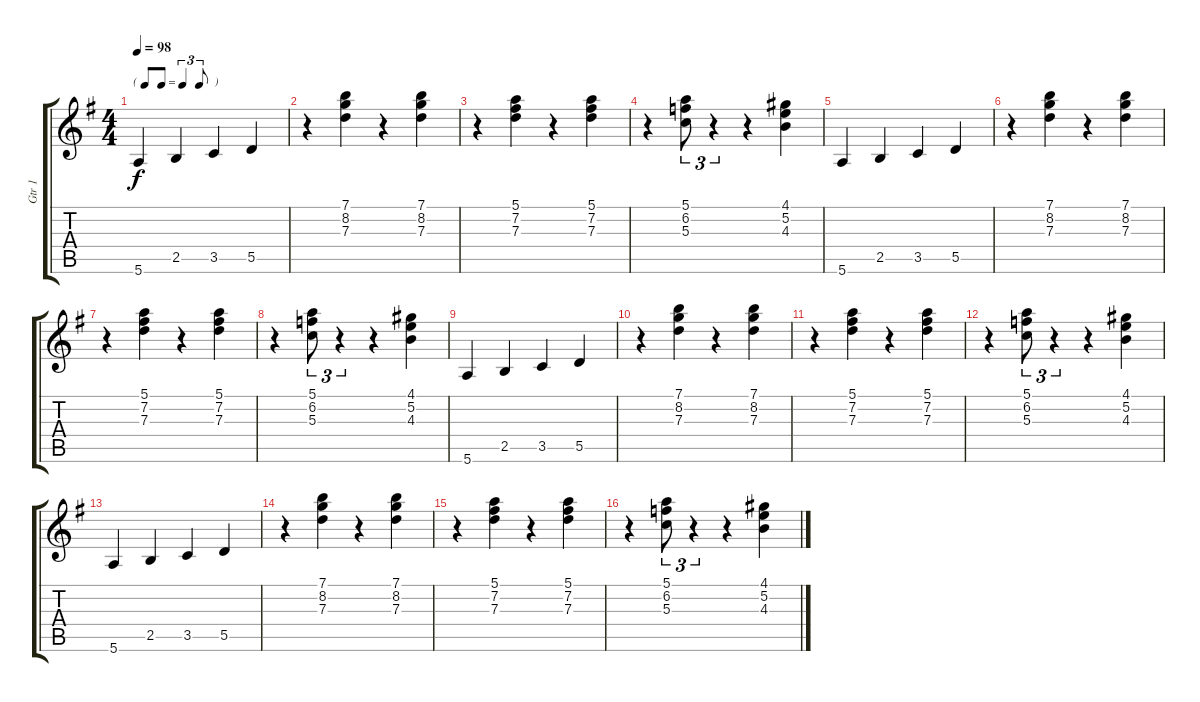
\track ("Gtr 1" "Gtr 1") {instrument electricguitarjazz}
\staff {score tabs}
\tuning (E4 B3 G3 D3 A2 E2) {hide}
\ts (4 4)
\tf triplet8th
\tempo 98
\clef g2
\ks g
5.6.4{dy f} 2.5.4 3.5.4 5.5.4 |
r.4 (7.1 8.2 7.3).4 r.4 (7.1 8.2 7.3).4 |
r.4 (5.1 7.2 7.3).4 r.4 (5.1 7.2 7.3).4 |
r.4 (5.1 6.2 5.3).8{tu (3 2)} r.4{tu (3 2)} r.4 (4.1 5.2 4.3).4 |
5.6.4 2.5.4 3.5.4 5.5.4 |
r.4 (7.1 8.2 7.3).4 r.4 (7.1 8.2 7.3).4 |
r.4 (5.1 7.2 7.3).4 r.4 (5.1 7.2 7.3).4 |
r.4 (5.1 6.2 5.3).8{tu (3 2)} r.4{tu (3 2)} r.4 (4.1 5.2 4.3).4 |
5.6.4 2.5.4 3.5.4 5.5.4 |
r.4 (7.1 8.2 7.3).4 r.4 (7.1 8.2 7.3).4 |
r.4 (5.1 7.2 7.3).4 r.4 (5.1 7.2 7.3).4 |
r.4 (5.1 6.2 5.3).8{tu (3 2)} r.4{tu (3 2)} r.4 (4.1 5.2 4.3).4 |
5.6.4 2.5.4 3.5.4 5.5.4 |
r.4 (7.1 8.2 7.3).4 r.4 (7.1 8.2 7.3).4 |
r.4 (5.1 7.2 7.3).4 r.4 (5.1 7.2 7.3).4 |
r.4 (5.1 6.2 5.3).8{tu (3 2)} r.4{tu (3 2)} r.4 (4.1 5.2 4.3).4
